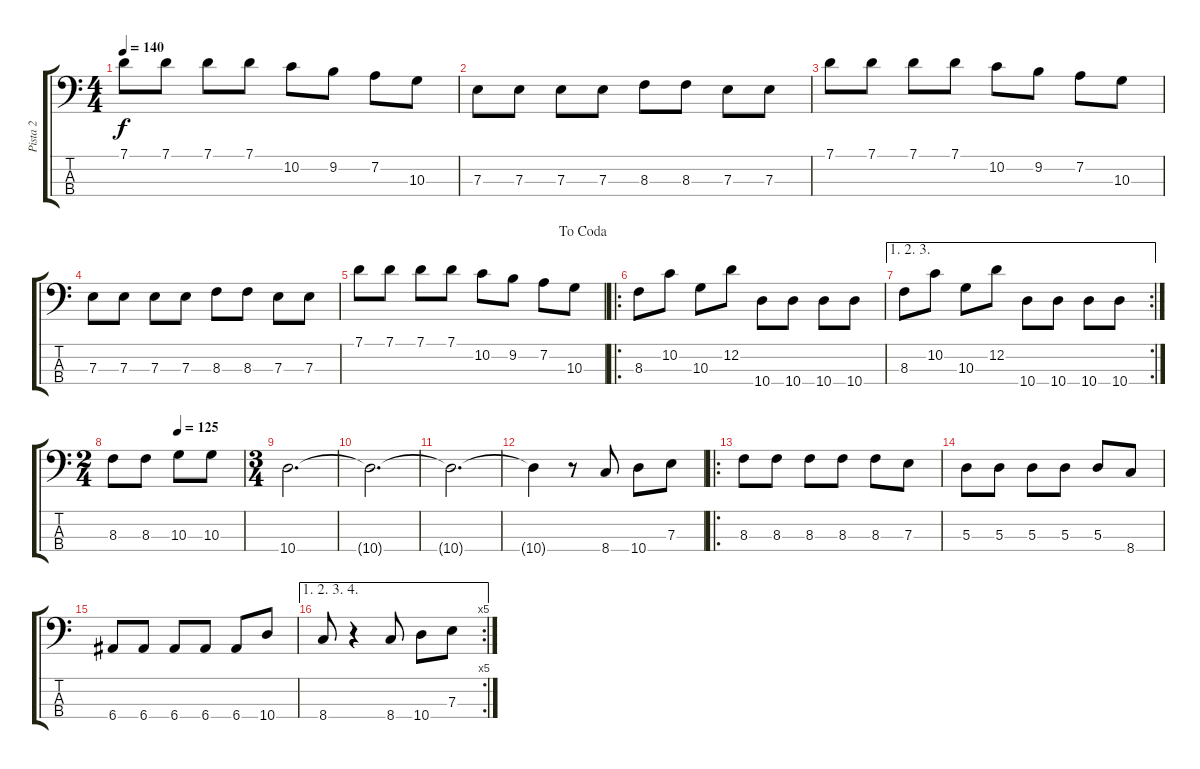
\track ("Pista 2" "Pista 2") {instrument electricbassfinger}
\staff {score tabs}
\tuning (G2 D2 A1 E1) {hide}
\ts (4 4)
\tempo 140
\clef f4
\ks c
7.1.8{dy f} 7.1.8 7.1.8 7.1.8 10.2.8 9.2.8 7.2.8 10.3.8 |
7.3.8 7.3.8 7.3.8 7.3.8 8.3.8 8.3.8 7.3.8 7.3.8 |
7.1.8 7.1.8 7.1.8 7.1.8 10.2.8 9.2.8 7.2.8 10.3.8 |
7.3.8 7.3.8 7.3.8 7.3.8 8.3.8 8.3.8 7.3.8 7.3.8 |
\jump dacoda
7.1.8 7.1.8 7.1.8 7.1.8 10.2.8 9.2.8 7.2.8 10.3.8 |
\ro
8.3.8 10.2.8 10.3.8 12.2.8 10.4.8 10.4.8 10.4.8 10.4.8 |
\ae (1 2 3)
\rc 2
8.3.8 10.2.8 10.3.8 12.2.8 10.4.8 10.4.8 10.4.8 10.4.8 |
\ts (2 4)
\tempo (125 0.5)
8.3.8 8.3.8 10.3.8 10.3.8 |
\ts (3 4)
10.4.2{d volume 0} |
10.4{t}.2{d} |
10.4{t}.2{d} |
10.4{t}.4 r.8{volume 12} 8.4.8 10.4.8 7.3.8 |
\ro
8.3.8 8.3.8 8.3.8 8.3.8 8.3.8 7.3.8 |
5.3.8 5.3.8 5.3.8 5.3.8 5.3.8 8.4.8 |
6.4.8 6.4.8 6.4.8 6.4.8 6.4.8 10.4.8 |
\ae (1 2 3 4)
\rc 5
8.4.8 r.4 8.4.8 10.4.8 7.3.8
